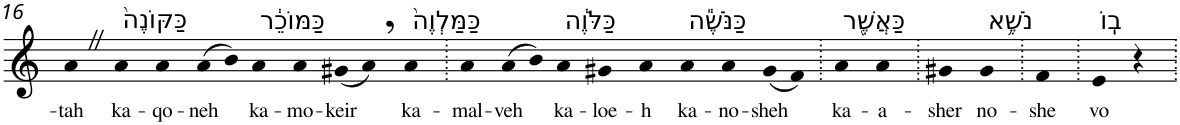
**kern	**text
*part1	*part1
*staff1	*staff1
*I"Piano	*
*I'Pno	*
!!LO:PB:g=z
*clefG2	*
*k[]	*
=16	=16
!	!LO:LY:b
4aZ	-tah
!LO:TX:a:t=כַּקּוֹנֶה֙	!
!	!LO:LY:b
4a	ka-
!	!LO:LY:b
4a	-qo-
!	!LO:LY:b
(8a	-neh
8b)	.
!LO:TX:a:t=כַּמּוֹכֵ֔ר	!
!	!LO:LY:b
4a	ka-
!	!LO:LY:b
4a	-mo-
!	!LO:LY:b
(8g#X	-keir
8a,)	.
!LO:TX:a:t=כַּמַּלְוֶה֙	!
!	!LO:LY:b
4a	ka-
=17.	=17.
!	!LO:LY:b
4a	-mal-
!	!LO:LY:b
(8a	-veh
8b)	.
!LO:TX:a:t=כַּלֹּוֶ֔ה	!
!	!LO:LY:b
4a	ka-
!	!LO:LY:b
4g#X	-loe-
!	!LO:LY:b
4a	-h
!LO:TX:a:t=כַּנֹּשֶׁ֕ה	!
!	!LO:LY:b
4a	ka-
!	!LO:LY:b
4a	-no-
!	!LO:LY:b
(8g#	-sheh
8f)	.
=18.	=18.
!LO:TX:a:t=כַּאֲשֶׁ֖ר	!
!	!LO:LY:b
4a	ka-
!	!LO:LY:b
4a	-a-
=19.	=19.
!	!LO:LY:b
4g#X	-sher
!LO:TX:a:t=נֹשֶׁ֥א	!
!	!LO:LY:b
4g#	no-
=20.	=20.
!	!LO:LY:b
4f	-she
=21.	=21.
!LO:TX:a:t=בֽוֹ	!
!	!LO:LY:b
4e	vo
4r	.
=.	=.
*-	*-
